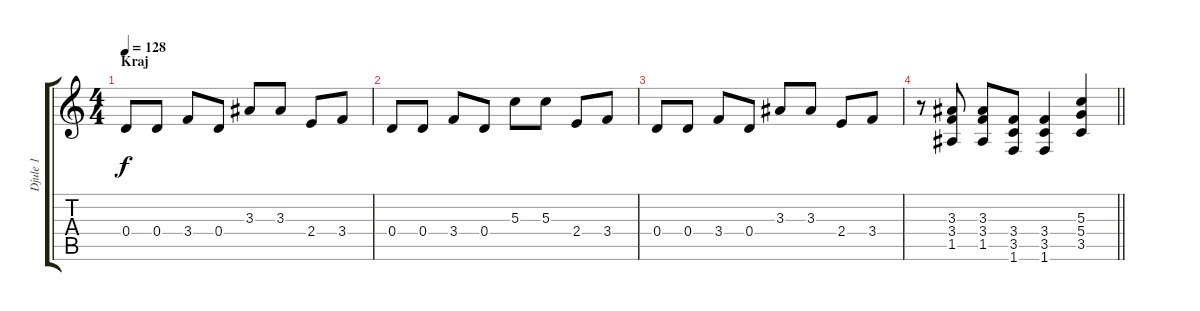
\track ("Djule 1" "Djule 1") {instrument overdrivenguitar}
\staff {score tabs}
\tuning (E4 B3 G3 D3 A2 E2) {hide}
\ts (4 4)
\section ("" "Kraj")
\tempo 128
\clef g2
\ks c
0.4.8{dy f} 0.4.8 3.4.8 0.4.8 3.3.8 3.3.8 2.4.8 3.4.8 |
0.4.8 0.4.8 3.4.8 0.4.8 5.3.8 5.3.8 2.4.8 3.4.8 |
0.4.8 0.4.8 3.4.8 0.4.8 3.3.8 3.3.8 2.4.8 3.4.8 |
\barLineRight lightlight
r.8{instrument distortionguitar} (3.3 3.4 1.5).8 (3.3 3.4 1.5).8 (3.4 3.5 1.6).8 (3.4 3.5 1.6).4 (5.3 5.4 3.5).4
